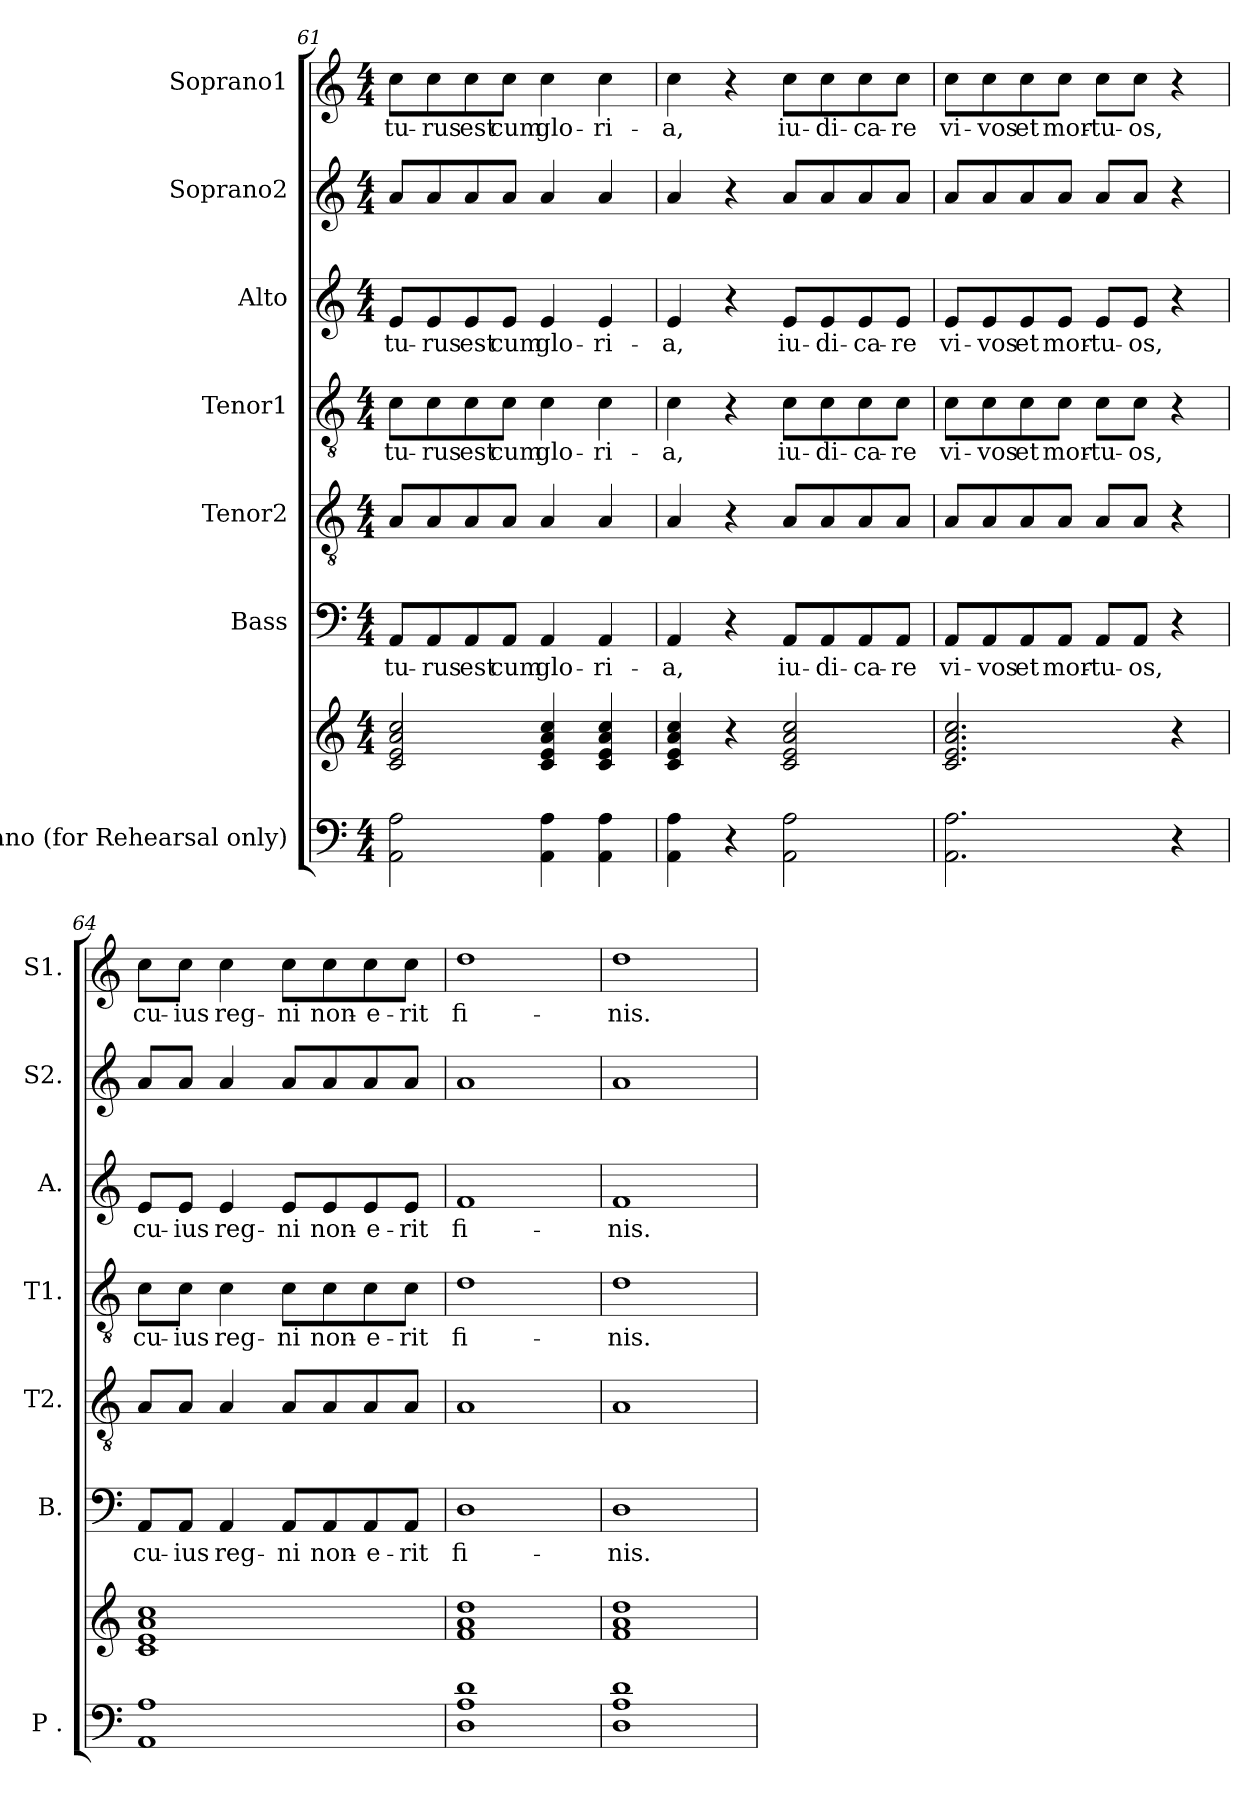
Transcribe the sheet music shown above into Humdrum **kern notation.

**kern	**kern	**kern	**text	**kern	**kern	**text	**kern	**text	**kern	**kern	**text
*part7	*part7	*part6	*part6	*part5	*part4	*part4	*part3	*part3	*part2	*part1	*part1
*staff8	*staff7	*staff6	*staff6	*staff5	*staff4	*staff4	*staff3	*staff3	*staff2	*staff1	*staff1
*I"Piano (for Rehearsal only)	*	*I"Bass	*	*I"Tenor2	*I"Tenor1	*	*I"Alto	*	*I"Soprano2	*I"Soprano1	*
*I'P .	*	*I'B.	*	*I'T2.	*I'T1.	*	*I'A.	*	*I'S2.	*I'S1.	*
*clefF4	*clefG2	*clefF4	*	*clefGv2	*clefGv2	*	*clefG2	*	*clefG2	*clefG2	*
*k[]	*k[]	*k[]	*	*k[]	*k[]	*	*k[]	*	*k[]	*k[]	*
*M4/4	*M4/4	*M4/4	*	*M4/4	*M4/4	*	*M4/4	*	*M4/4	*M4/4	*
=61	=61	=61	=61	=61	=61	=61	=61	=61	=61	=61	=61
!	!	!	!LO:LY:b	!	!	!LO:LY:b	!	!LO:LY:b	!	!	!LO:LY:b
2AA\ 2A\	2c/ 2e/ 2a/ 2cc/	8AA/L	-tu-	8A/L	8c\L	-tu-	8e/L	-tu-	8a/L	8cc\L	-tu-
!	!	!	!LO:LY:b	!	!	!LO:LY:b	!	!LO:LY:b	!	!	!LO:LY:b
.	.	8AA/	-rus	8A/	8c\	-rus	8e/	-rus	8a/	8cc\	-rus
!	!	!	!LO:LY:b	!	!	!LO:LY:b	!	!LO:LY:b	!	!	!LO:LY:b
.	.	8AA/	est	8A/	8c\	est	8e/	est	8a/	8cc\	est
!	!	!	!LO:LY:b	!	!	!LO:LY:b	!	!LO:LY:b	!	!	!LO:LY:b
.	.	8AA/J	cum	8A/J	8c\J	cum	8e/J	cum	8a/J	8cc\J	cum
!	!	!	!LO:LY:b	!	!	!LO:LY:b	!	!LO:LY:b	!	!	!LO:LY:b
4AA\ 4A\	4c/ 4e/ 4a/ 4cc/	4AA/	glo-	4A/	4c\	glo-	4e/	glo-	4a/	4cc\	glo-
!	!	!	!LO:LY:b	!	!	!LO:LY:b	!	!LO:LY:b	!	!	!LO:LY:b
4AA\ 4A\	4c/ 4e/ 4a/ 4cc/	4AA/	-ri-	4A/	4c\	-ri-	4e/	-ri-	4a/	4cc\	-ri-
=62	=62	=62	=62	=62	=62	=62	=62	=62	=62	=62	=62
!	!	!	!LO:LY:b	!	!	!LO:LY:b	!	!LO:LY:b	!	!	!LO:LY:b
4AA\ 4A\	4c/ 4e/ 4a/ 4cc/	4AA/	-a,	4A/	4c\	-a,	4e/	-a,	4a/	4cc\	-a,
4r	4r	4r	.	4r	4r	.	4r	.	4r	4r	.
!	!	!	!LO:LY:b	!	!	!LO:LY:b	!	!LO:LY:b	!	!	!LO:LY:b
2AA\ 2A\	2c/ 2e/ 2a/ 2cc/	8AA/L	iu-	8A/L	8c\L	iu-	8e/L	iu-	8a/L	8cc\L	iu-
!	!	!	!LO:LY:b	!	!	!LO:LY:b	!	!LO:LY:b	!	!	!LO:LY:b
.	.	8AA/	-di-	8A/	8c\	-di-	8e/	-di-	8a/	8cc\	-di-
!	!	!	!LO:LY:b	!	!	!LO:LY:b	!	!LO:LY:b	!	!	!LO:LY:b
.	.	8AA/	-ca-	8A/	8c\	-ca-	8e/	-ca-	8a/	8cc\	-ca-
!	!	!	!LO:LY:b	!	!	!LO:LY:b	!	!LO:LY:b	!	!	!LO:LY:b
.	.	8AA/J	-re	8A/J	8c\J	-re	8e/J	-re	8a/J	8cc\J	-re
!!LO:PB:g=z
=63	=63	=63	=63	=63	=63	=63	=63	=63	=63	=63	=63
!	!	!	!LO:LY:b	!	!	!LO:LY:b	!	!LO:LY:b	!	!	!LO:LY:b
2.AA\ 2.A\	2.c/ 2.e/ 2.a/ 2.cc/	8AA/L	vi-	8A/L	8c\L	vi-	8e/L	vi-	8a/L	8cc\L	vi-
!	!	!	!LO:LY:b	!	!	!LO:LY:b	!	!LO:LY:b	!	!	!LO:LY:b
.	.	8AA/	-vos	8A/	8c\	-vos	8e/	-vos	8a/	8cc\	-vos
!	!	!	!LO:LY:b	!	!	!LO:LY:b	!	!LO:LY:b	!	!	!LO:LY:b
.	.	8AA/	et	8A/	8c\	et	8e/	et	8a/	8cc\	et
!	!	!	!LO:LY:b	!	!	!LO:LY:b	!	!LO:LY:b	!	!	!LO:LY:b
.	.	8AA/J	mor-	8A/J	8c\J	mor-	8e/J	mor-	8a/J	8cc\J	mor-
!	!	!	!LO:LY:b	!	!	!LO:LY:b	!	!LO:LY:b	!	!	!LO:LY:b
.	.	8AA/L	-tu-	8A/L	8c\L	-tu-	8e/L	-tu-	8a/L	8cc\L	-tu-
!	!	!	!LO:LY:b	!	!	!LO:LY:b	!	!LO:LY:b	!	!	!LO:LY:b
.	.	8AA/J	-os,	8A/J	8c\J	-os,	8e/J	-os,	8a/J	8cc\J	-os,
4r	4r	4r	.	4r	4r	.	4r	.	4r	4r	.
=64	=64	=64	=64	=64	=64	=64	=64	=64	=64	=64	=64
!	!	!	!LO:LY:b	!	!	!LO:LY:b	!	!LO:LY:b	!	!	!LO:LY:b
1AA 1A	1c 1e 1a 1cc	8AA/L	cu-	8A/L	8c\L	cu-	8e/L	cu-	8a/L	8cc\L	cu-
!	!	!	!LO:LY:b	!	!	!LO:LY:b	!	!LO:LY:b	!	!	!LO:LY:b
.	.	8AA/J	-ius	8A/J	8c\J	-ius	8e/J	-ius	8a/J	8cc\J	-ius
!	!	!	!LO:LY:b	!	!	!LO:LY:b	!	!LO:LY:b	!	!	!LO:LY:b
.	.	4AA/	reg-	4A/	4c\	reg-	4e/	reg-	4a/	4cc\	reg-
!	!	!	!LO:LY:b	!	!	!LO:LY:b	!	!LO:LY:b	!	!	!LO:LY:b
.	.	8AA/L	-ni	8A/L	8c\L	-ni	8e/L	-ni	8a/L	8cc\L	-ni
!	!	!	!LO:LY:b	!	!	!LO:LY:b	!	!LO:LY:b	!	!	!LO:LY:b
.	.	8AA/	non-	8A/	8c\	non-	8e/	non-	8a/	8cc\	non-
!	!	!	!LO:LY:b	!	!	!LO:LY:b	!	!LO:LY:b	!	!	!LO:LY:b
.	.	8AA/	-e-	8A/	8c\	-e-	8e/	-e-	8a/	8cc\	-e-
!	!	!	!LO:LY:b	!	!	!LO:LY:b	!	!LO:LY:b	!	!	!LO:LY:b
.	.	8AA/J	-rit	8A/J	8c\J	-rit	8e/J	-rit	8a/J	8cc\J	-rit
=65	=65	=65	=65	=65	=65	=65	=65	=65	=65	=65	=65
!	!	!	!LO:LY:b	!	!	!LO:LY:b	!	!LO:LY:b	!	!	!LO:LY:b
1D 1A 1d	1f 1a 1dd	1D	fi-	1A	1d	fi-	1f	fi-	1a	1dd	fi-
=66	=66	=66	=66	=66	=66	=66	=66	=66	=66	=66	=66
!	!	!	!LO:LY:b	!	!	!LO:LY:b	!	!LO:LY:b	!	!	!LO:LY:b
1D 1A 1d	1f 1a 1dd	1D	-nis.	1A	1d	-nis.	1f	-nis.	1a	1dd	-nis.
=	=	=	=	=	=	=	=	=	=	=	=
*-	*-	*-	*-	*-	*-	*-	*-	*-	*-	*-	*-
